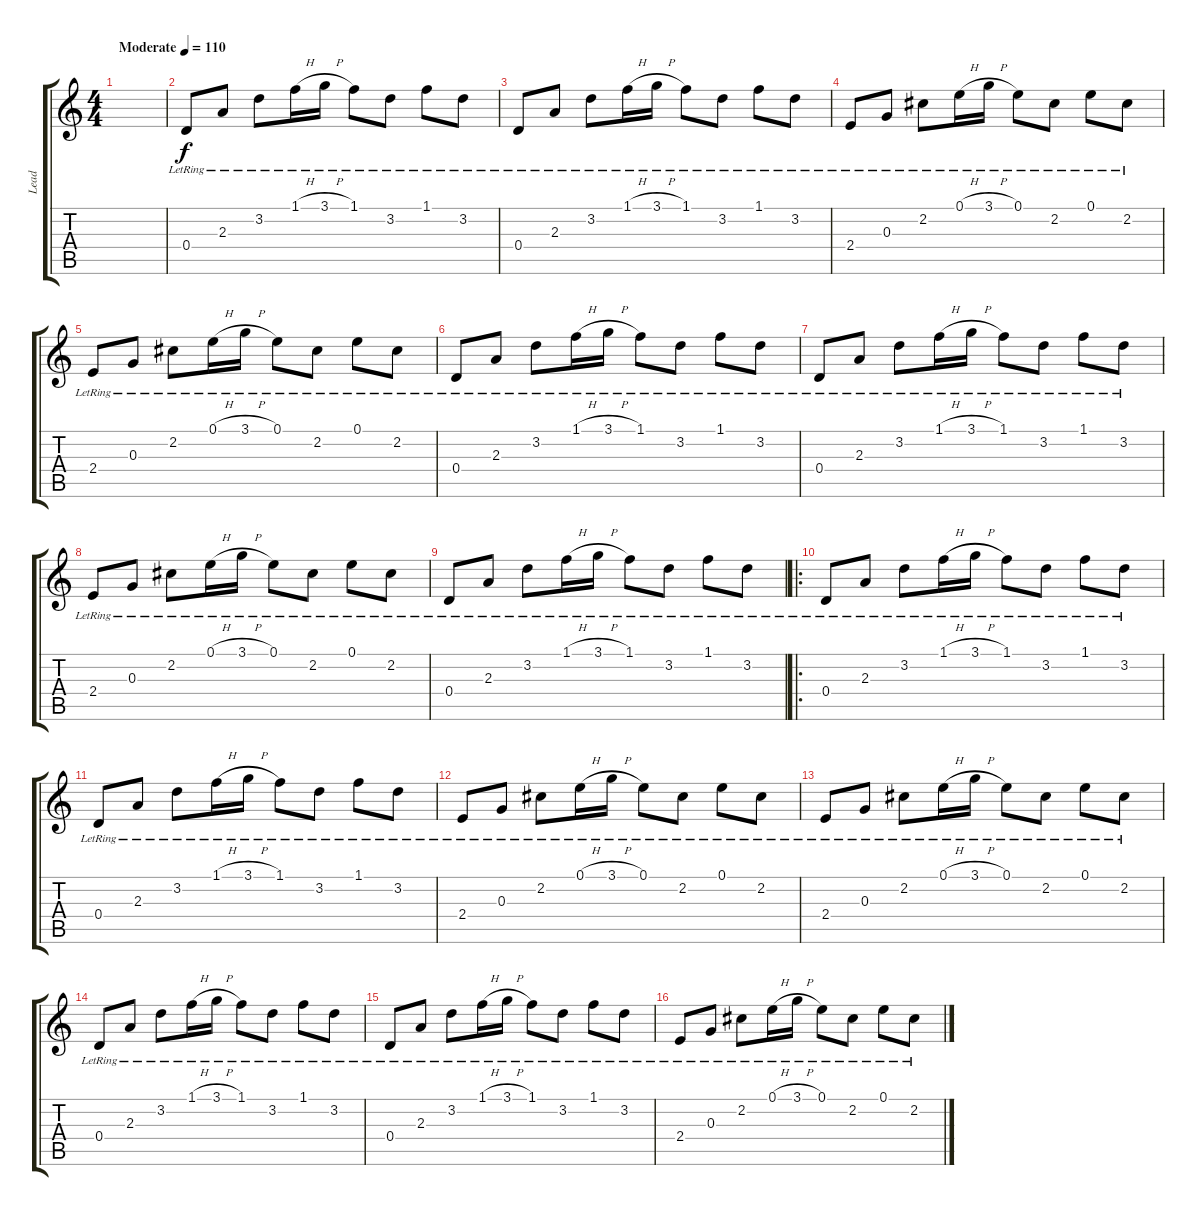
\track ("Lead" "Lead") {instrument acousticguitarsteel}
\staff {score tabs}
\tuning (E4 B3 G3 D3 A2 E2) {hide}
\ts (4 4)
\tempo (110 "Moderate")
\clef g2
\ks c
|
0.4{lr}.8 2.3{lr}.8 3.2{lr}.8 1.1{h lr}.16 3.1{h lr}.16 1.1{lr}.8 3.2{lr}.8 1.1{lr}.8 3.2{lr}.8 |
0.4{lr}.8 2.3{lr}.8 3.2{lr}.8 1.1{h lr}.16 3.1{h lr}.16 1.1{lr}.8 3.2{lr}.8 1.1{lr}.8 3.2{lr}.8 |
2.4{lr}.8 0.3{lr}.8 2.2{lr}.8 0.1{h lr}.16 3.1{h lr}.16 0.1{lr}.8 2.2{lr}.8 0.1{lr}.8 2.2{lr}.8 |
2.4{lr}.8 0.3{lr}.8 2.2{lr}.8 0.1{h lr}.16 3.1{h lr}.16 0.1{lr}.8 2.2{lr}.8 0.1{lr}.8 2.2{lr}.8 |
0.4{lr}.8 2.3{lr}.8 3.2{lr}.8 1.1{h lr}.16 3.1{h lr}.16 1.1{lr}.8 3.2{lr}.8 1.1{lr}.8 3.2{lr}.8 |
0.4{lr}.8 2.3{lr}.8 3.2{lr}.8 1.1{h lr}.16 3.1{h lr}.16 1.1{lr}.8 3.2{lr}.8 1.1{lr}.8 3.2{lr}.8 |
2.4{lr}.8 0.3{lr}.8 2.2{lr}.8 0.1{h lr}.16 3.1{h lr}.16 0.1{lr}.8 2.2{lr}.8 0.1{lr}.8 2.2{lr}.8 |
0.4{lr}.8 2.3{lr}.8 3.2{lr}.8 1.1{h lr}.16 3.1{h lr}.16 1.1{lr}.8 3.2{lr}.8 1.1{lr}.8 3.2{lr}.8 |
\ro
0.4{lr}.8 2.3{lr}.8 3.2{lr}.8 1.1{h lr}.16 3.1{h lr}.16 1.1{lr}.8 3.2{lr}.8 1.1{lr}.8 3.2{lr}.8 |
0.4{lr}.8 2.3{lr}.8 3.2{lr}.8 1.1{h lr}.16 3.1{h lr}.16 1.1{lr}.8 3.2{lr}.8 1.1{lr}.8 3.2{lr}.8 |
2.4{lr}.8 0.3{lr}.8 2.2{lr}.8 0.1{h lr}.16 3.1{h lr}.16 0.1{lr}.8 2.2{lr}.8 0.1{lr}.8 2.2{lr}.8 |
2.4{lr}.8 0.3{lr}.8 2.2{lr}.8 0.1{h lr}.16 3.1{h lr}.16 0.1{lr}.8 2.2{lr}.8 0.1{lr}.8 2.2{lr}.8 |
0.4{lr}.8 2.3{lr}.8 3.2{lr}.8 1.1{h lr}.16 3.1{h lr}.16 1.1{lr}.8 3.2{lr}.8 1.1{lr}.8 3.2{lr}.8 |
0.4{lr}.8 2.3{lr}.8 3.2{lr}.8 1.1{h lr}.16 3.1{h lr}.16 1.1{lr}.8 3.2{lr}.8 1.1{lr}.8 3.2{lr}.8 |
2.4{lr}.8 0.3{lr}.8 2.2{lr}.8 0.1{h lr}.16 3.1{h lr}.16 0.1{lr}.8 2.2{lr}.8 0.1{lr}.8 2.2{lr}.8
